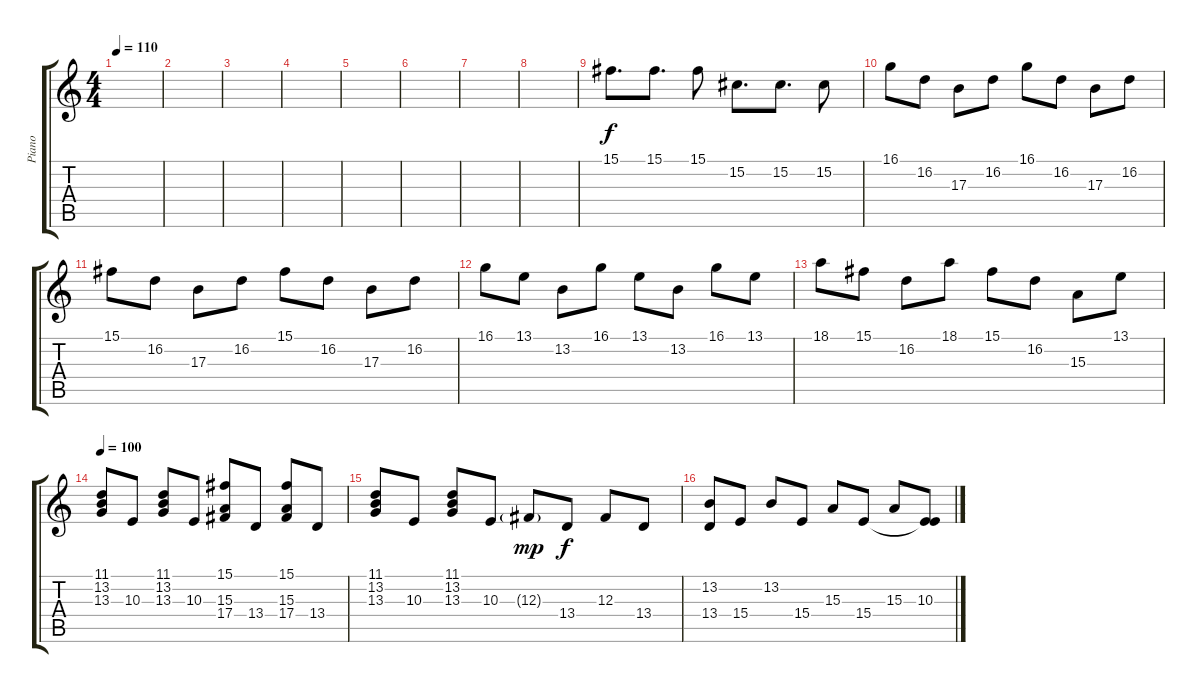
\track ("Piano" "Piano") {instrument acousticgrandpiano}
\staff {score tabs}
\tuning (Eb4 Bb3 Gb3 Db3 Ab2 Eb2) {hide}
\ts (4 4)
\tempo 110
\clef g2
\ks c
|
|
|
|
|
|
|
|
15.1.8{d} 15.1.8{d} 15.1.8 15.2.8{d} 15.2.8{d} 15.2.8 |
16.1.8 16.2.8 17.3.8 16.2.8 16.1.8 16.2.8 17.3.8 16.2.8 |
15.1.8 16.2.8 17.3.8 16.2.8 15.1.8 16.2.8 17.3.8 16.2.8 |
16.1.8 13.1.8 13.2.8 16.1.8 13.1.8 13.2.8 16.1.8 13.1.8 |
18.1.8 15.1.8 16.2.8 18.1.8 15.1.8 16.2.8 15.3.8 13.1.8 |
\tempo 100
(11.1 13.2 13.3).8 10.3.8 (11.1 13.2 13.3).8 10.3.8 (15.1 15.3 17.4).8 13.4.8 (15.1 15.3 17.4).8 13.4.8 |
(11.1 13.2 13.3).8 10.3.8 (11.1 13.2 13.3).8 10.3.8 12.3{g}.8{dy mp} 13.4.8{dy f} 12.3.8 13.4.8 |
(13.2 13.4).8 15.4.8 13.2.8 15.4.8 15.3.8 15.4.8 15.3.8 (10.3 15.4{t}).8
